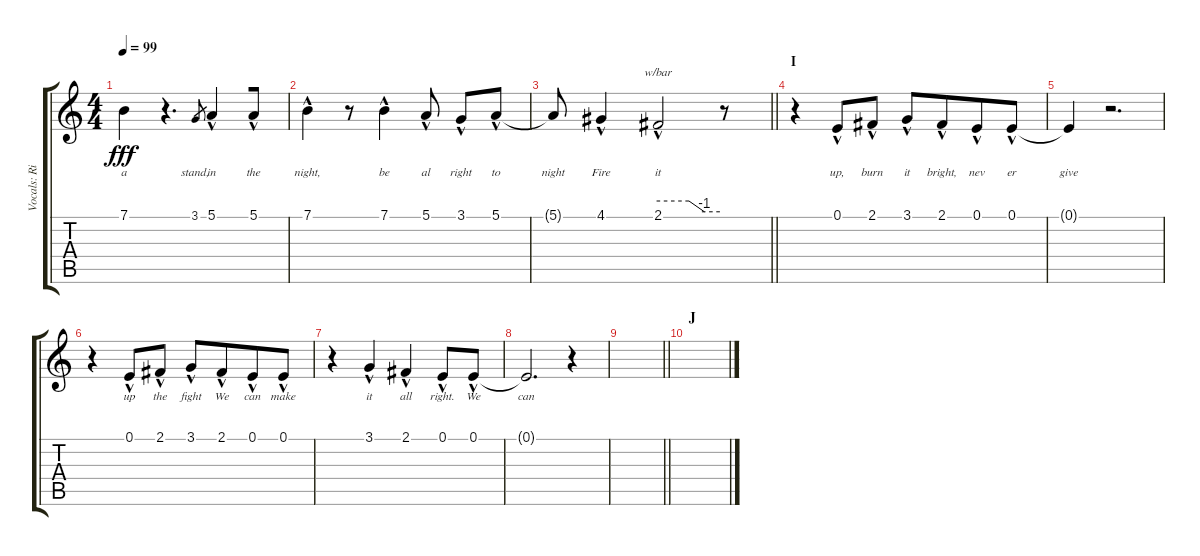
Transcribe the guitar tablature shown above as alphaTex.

\track ("Vocals: Rik" "Vocals: Ri") {instrument lead2sawtooth}
\staff {score tabs}
\tuning (E4 B3 G3 D3 A2 E2) {hide}
\ts (4 4)
\tempo 99
\clef g2
\ks c
7.1{t}.4{lyrics (0 "a") lyrics (1 "") lyrics (2 "") lyrics (3 "") lyrics (4 "") dy fff} r.4{d} 3.1.8{lyrics (0 "stand,") lyrics (1 "") lyrics (2 "") lyrics (3 "") lyrics (4 "") gr} 5.1{hac}.4{lyrics (0 "in") lyrics (1 "") lyrics (2 "") lyrics (3 "") lyrics (4 "") beam merge} 5.1{hac}.8{lyrics (0 "the") lyrics (1 "") lyrics (2 "") lyrics (3 "") lyrics (4 "")} |
7.1{hac}.4{lyrics (0 "night,") lyrics (1 "") lyrics (2 "") lyrics (3 "") lyrics (4 "") beam merge} r.8 7.1{hac}.4{lyrics (0 "be") lyrics (1 "") lyrics (2 "") lyrics (3 "") lyrics (4 "")} 5.1{hac}.8{lyrics (0 "al") lyrics (1 "") lyrics (2 "") lyrics (3 "") lyrics (4 "")} 3.1{hac}.8{lyrics (0 "right") lyrics (1 "") lyrics (2 "") lyrics (3 "") lyrics (4 "")} 5.1{hac}.8{lyrics (0 "to") lyrics (1 "") lyrics (2 "") lyrics (3 "") lyrics (4 "")} |
\barLineRight lightlight
5.1{t}.8{lyrics (0 "night") lyrics (1 "") lyrics (2 "") lyrics (3 "") lyrics (4 "")} 4.1{hac}.4{lyrics (0 "Fire") lyrics (1 "") lyrics (2 "") lyrics (3 "") lyrics (4 "")} 2.1{hac}.2{tbe (custom default 0 0 30 0 45 -4 60 -4) lyrics (0 "it") lyrics (1 "") lyrics (2 "") lyrics (3 "") lyrics (4 "")} r.8 |
\section ("" "I")
r.4 0.1{hac}.8{lyrics (0 "up,") lyrics (1 "") lyrics (2 "") lyrics (3 "") lyrics (4 "")} 2.1{hac}.8{lyrics (0 "burn") lyrics (1 "") lyrics (2 "") lyrics (3 "") lyrics (4 "")} 3.1{hac}.8{lyrics (0 "it") lyrics (1 "") lyrics (2 "") lyrics (3 "") lyrics (4 "")} 2.1{hac}.8{lyrics (0 "bright,") lyrics (1 "") lyrics (2 "") lyrics (3 "") lyrics (4 "") beam merge} 0.1{hac}.8{lyrics (0 "nev") lyrics (1 "") lyrics (2 "") lyrics (3 "") lyrics (4 "")} 0.1{hac}.8{lyrics (0 "er") lyrics (1 "") lyrics (2 "") lyrics (3 "") lyrics (4 "")} |
0.1{t}.4{lyrics (0 "give") lyrics (1 "") lyrics (2 "") lyrics (3 "") lyrics (4 "")} r.2{d} |
r.4 0.1{hac}.8{lyrics (0 "up") lyrics (1 "") lyrics (2 "") lyrics (3 "") lyrics (4 "")} 2.1{hac}.8{lyrics (0 "the") lyrics (1 "") lyrics (2 "") lyrics (3 "") lyrics (4 "")} 3.1{hac}.8{lyrics (0 "fight") lyrics (1 "") lyrics (2 "") lyrics (3 "") lyrics (4 "")} 2.1{hac}.8{lyrics (0 "We") lyrics (1 "") lyrics (2 "") lyrics (3 "") lyrics (4 "") beam merge} 0.1{hac}.8{lyrics (0 "can") lyrics (1 "") lyrics (2 "") lyrics (3 "") lyrics (4 "")} 0.1{hac}.8{lyrics (0 "make") lyrics (1 "") lyrics (2 "") lyrics (3 "") lyrics (4 "")} |
r.4 3.1{hac}.4{lyrics (0 "it") lyrics (1 "") lyrics (2 "") lyrics (3 "") lyrics (4 "")} 2.1{hac}.4{lyrics (0 "all") lyrics (1 "") lyrics (2 "") lyrics (3 "") lyrics (4 "") beam merge} 0.1{hac}.8{lyrics (0 "right.") lyrics (1 "") lyrics (2 "") lyrics (3 "") lyrics (4 "")} 0.1{hac}.8{lyrics (0 "We") lyrics (1 "") lyrics (2 "") lyrics (3 "") lyrics (4 "")} |
0.1{t}.2{d lyrics (0 "can") lyrics (1 "") lyrics (2 "") lyrics (3 "") lyrics (4 "")} r.4 |
\barLineRight lightlight
|
\section ("" "J")
